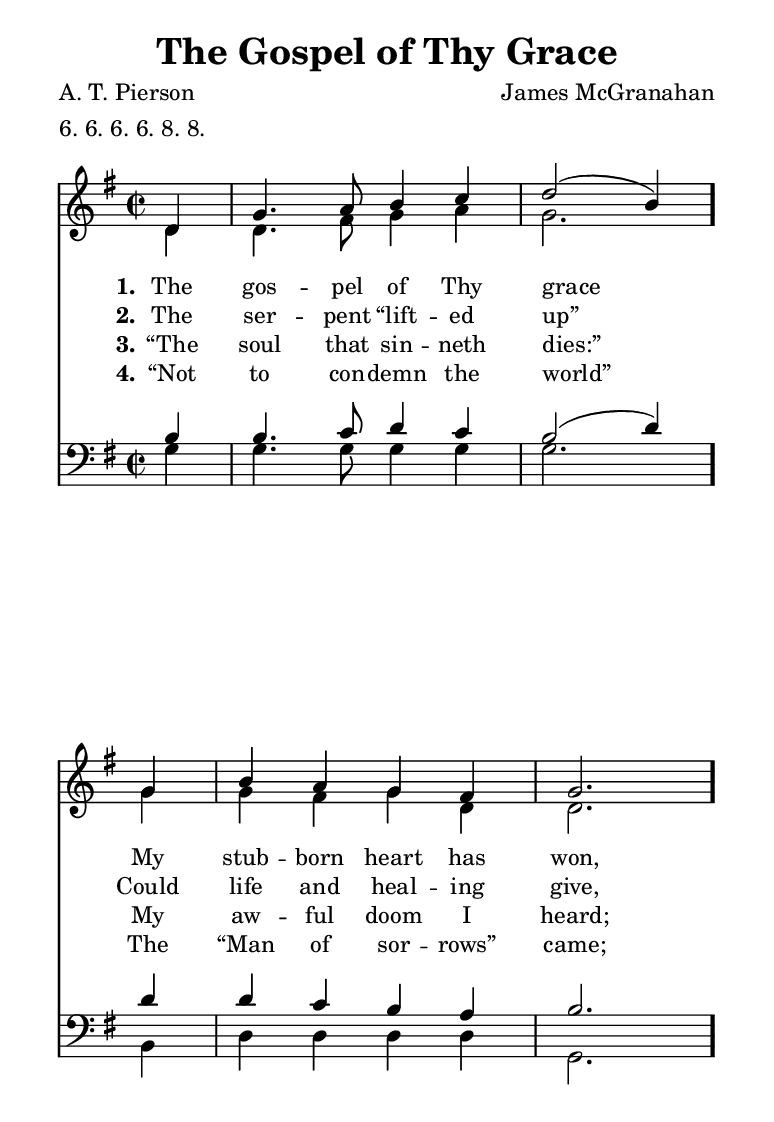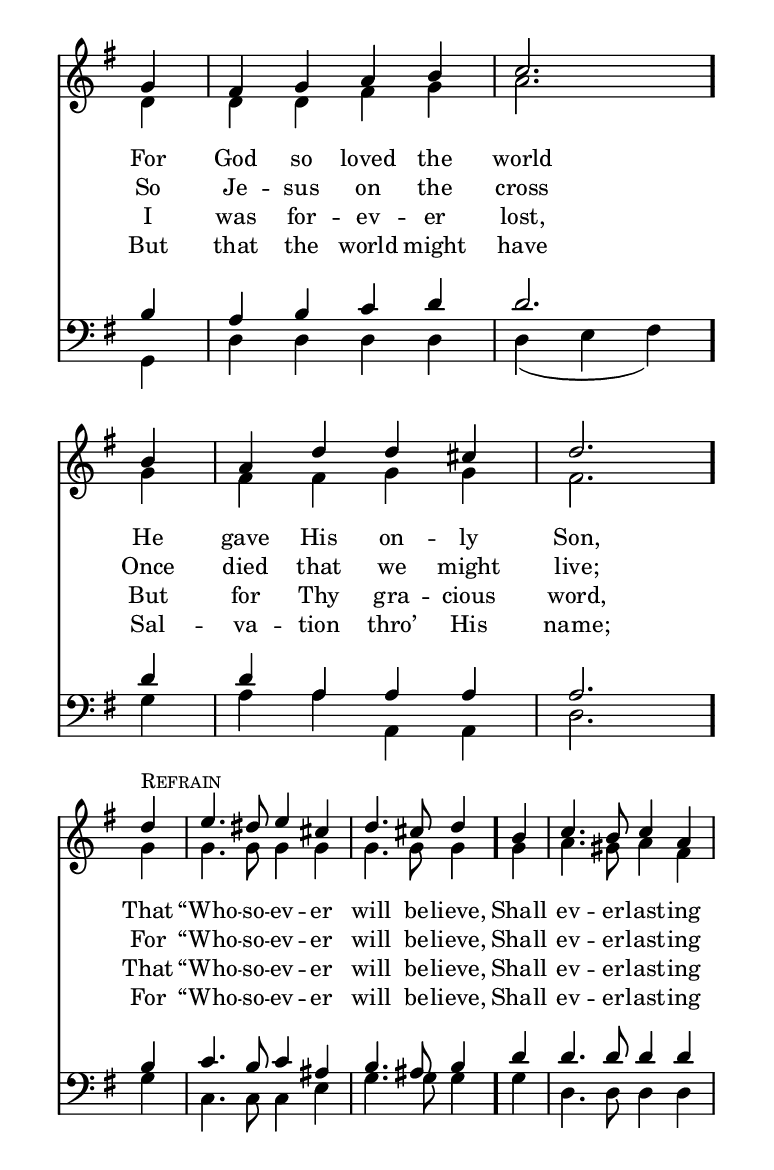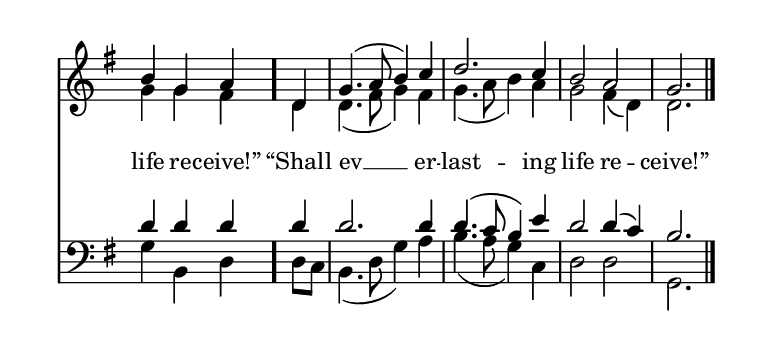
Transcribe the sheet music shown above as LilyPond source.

\include "common/global.ily"
\paper {
  \include "common/paper.ily"
  %ragged-bottom = ##t
  %ragged-last-bottom = ##t
  %systems-per-page = ##f
  %page-count = ##f
}

\header{
  hymnnumber = "40"
  title = "The Gospel of Thy Grace"
  tunename = ""
  meter = "6. 6. 6. 6. 8. 8."
  poet = "A. T. Pierson"
  composer = "James McGranahan"
  %copyright = ""
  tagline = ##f
}

% for fermata in MIDI
ta = { \tempo 4=90 }
tb = { \tempo 4=45 }

lyricsInvis = { \override LyricText.stencil = ##f \override LyricHyphen.stencil = ##f }
lyricsVis = { \revert LyricText.stencil \revert LyricHyphen.stencil }

patternAA = { c4 | c4. c8 c4 c4 | c2( c4) }
patternAB = { c4 | c4. c8 c4 c4 | c2.     }
patternBA = { c4 | c4 c4 c4 c4 | c2.        }
patternBB = { c4 | c4 c4 c4 c4 | c4( c4 c4) }
patternCA = { c4 | c4. c8 c4 c4 | c4. c8 c4 }
patternCB = { c4 | c4. c8 c4 c4 | c4  c4 c4 }
patternDA = { c4      | c4.( c8 c4) c4 | c2.         c4 | c2 c2      | c2. }
patternDB = { c4      | c4.( c8 c4) c4 | c4.( c8 c4) c4 | c2 c4( c4) | c2. }
patternDC = { c4      | c2.         c4 | c4.( c8 c4) c4 | c2 c4( c4) | c2. }
patternDD = { c8[ c8] | c4.( c8 c4) c4 | c4.( c8 c4) c4 | c2 c2      | c2. }

global = {
  \include "common/overrides.ily"
  \override Staff.TimeSignature.style = #'()
  \time 2/2
  \override Score.MetronomeMark.transparent = ##t % hide all fermata changes too
  \ta
  \key g \major
  \partial 4
  \autoBeamOff
}

notesSoprano = {
\global
\relative c' {

  \changePitch \patternAA { d | g a b c | d b }
  \changePitch \patternBA { g | b a g fis | g }
  \changePitch \patternBA { g | fis g a b | c }
  \changePitch \patternBA { b | a d d cis | d }

  << s^\markup { \small \caps "Refrain" }
  \changePitch \patternCA { d | e dis e cis | d cis d } >>
  \changePitch \patternCB { b | c b c a | b g a }
  \changePitch \patternDA { d, | g a b c | d c | b a | g }

  \bar "|."

}
}

notesAlto = {
\global
\relative e' {

  \changePitch \patternAB { d | d fis g a | g }
  \changePitch \patternBA { g | g fis g d | d }
  \changePitch \patternBA { d | d d fis g | a }
  \changePitch \patternBA { g | fis fis g g | fis }

  \changePitch \patternCA { g | g g g g | g g g }
  \changePitch \patternCB { g | a gis a fis | g g fis }
  \changePitch \patternDB { d | d fis g fis | g a b a | g fis d | d }

}
}

notesTenor = {
\global
\relative a {

  \changePitch \patternAA { b | b c d c | b d }
  \changePitch \patternBA { d | d c b a | b }
  \changePitch \patternBA { b | a b c d | d }
  \changePitch \patternBA { d | d a a a | a }

  \changePitch \patternCA { b | c b c ais | b ais b }
  \changePitch \patternCB { d | d d d d | d d d }
  \changePitch \patternDC { d | d d | d c b e | d d c | b }

}
}

notesBass = {
\global
\relative f {

  \changePitch \patternAB { g | g g g g | g  }
  \changePitch \patternBA { b, | d d d d | g, }
  \changePitch \patternBB { g | d' d d d | d e fis }
  \changePitch \patternBA { g | a a a, a | d }

  \changePitch \patternCA { g | c, c c e | g g g }
  \changePitch \patternCB { g | d d d d | g b, d }
  \changePitch \patternDD { d c | b d g a | b a g c, | d d | g, }

}
}

RefrainA = \lyricmode {

That “Who -- so -- ev -- er will be -- lieve, \bar "."
Shall ev -- er -- last -- ing \break life re -- ceive!” \bar "."
“Shall ev __ er -- last -- ing life re -- ceive!”

}

RefrainB = \lyricmode {

For “Who -- so -- ev -- er will be -- lieve, \bar "."
Shall ev -- er -- last -- ing \break %{HIDE>%} \lyricsInvis %{<HIDE%} life re -- ceive!” \bar "."
“Shall ev __ er -- last -- ing life re -- ceive!” %{HIDE>%} \lyricsVis %{<HIDE%}

}

RefrainC = \lyricmode {

That “Who -- so -- ev -- er will be -- lieve, \bar "."
Shall ev -- er -- last -- ing \break %{HIDE>%} \lyricsInvis %{<HIDE%} life re -- ceive!” \bar "."
“Shall ev __ er -- last -- ing life re -- ceive!” %{HIDE>%} \lyricsVis %{<HIDE%}

}

RefrainD = \lyricmode {

For “Who -- so -- ev -- er will be -- lieve, \bar "."
Shall ev -- er -- last -- ing \break %{HIDE>%} \lyricsInvis %{<HIDE%} life re -- ceive!” \bar "."
“Shall ev __ er -- last -- ing life re -- ceive!” %{HIDE>%} \lyricsVis %{<HIDE%}

}

wordsA = \lyricmode {
\set stanza = "1."

The gos -- pel of Thy grace \bar "."
My stub -- born heart has won, \bar "." \break
For God so loved the world \bar "."
He gave His on -- ly Son, \bar "." \break
\RefrainA

}

wordsB = \lyricmode {
\set stanza = "2."

The ser -- pent “lift -- ed up”
Could life and heal -- ing give,
So Je -- sus on the cross
Once died that we might live;
\RefrainB

}

wordsC = \lyricmode {
\set stanza = "3."

“The soul that sin -- neth dies:”
My aw -- ful doom I heard;
I was for -- ev -- er lost,
But for Thy gra -- cious word,
\RefrainC

}

wordsD = \lyricmode {
\set stanza = "4."

“Not to con -- demn the world”
The “Man of sor -- rows” came;
But that the world might have
Sal -- va -- tion thro’ His name;
\RefrainD

}

\score {
  \context ChoirStaff <<
    \context Staff = upper <<
      \set ChoirStaff.systemStartDelimiter = #'SystemStartBar
      \context Voice  = sopranos { \voiceOne << \notesSoprano >> }
      \context Voice  = altos { \voiceTwo << \notesAlto >> }
      \context Lyrics = one   \lyricsto sopranos \wordsA
      \context Lyrics = two   \lyricsto sopranos \wordsB
      \context Lyrics = three \lyricsto sopranos \wordsC
      \context Lyrics = four  \lyricsto sopranos \wordsD
    >>
    \context Staff = men <<
      \clef bass
      \context Voice  = tenors { \voiceOne << \notesTenor >> }
      \context Voice  = basses { \voiceTwo << \notesBass >> }
    >>
  >>
  \layout {
    \include "common/layout.ily"
  }
  \midi{
    \include "common/midi.ily"
  }
}

\version "2.18.0"  % necessary for upgrading to future LilyPond versions.

% vi:set et ts=2 sw=2 ai nocindent syntax=lilypond:
